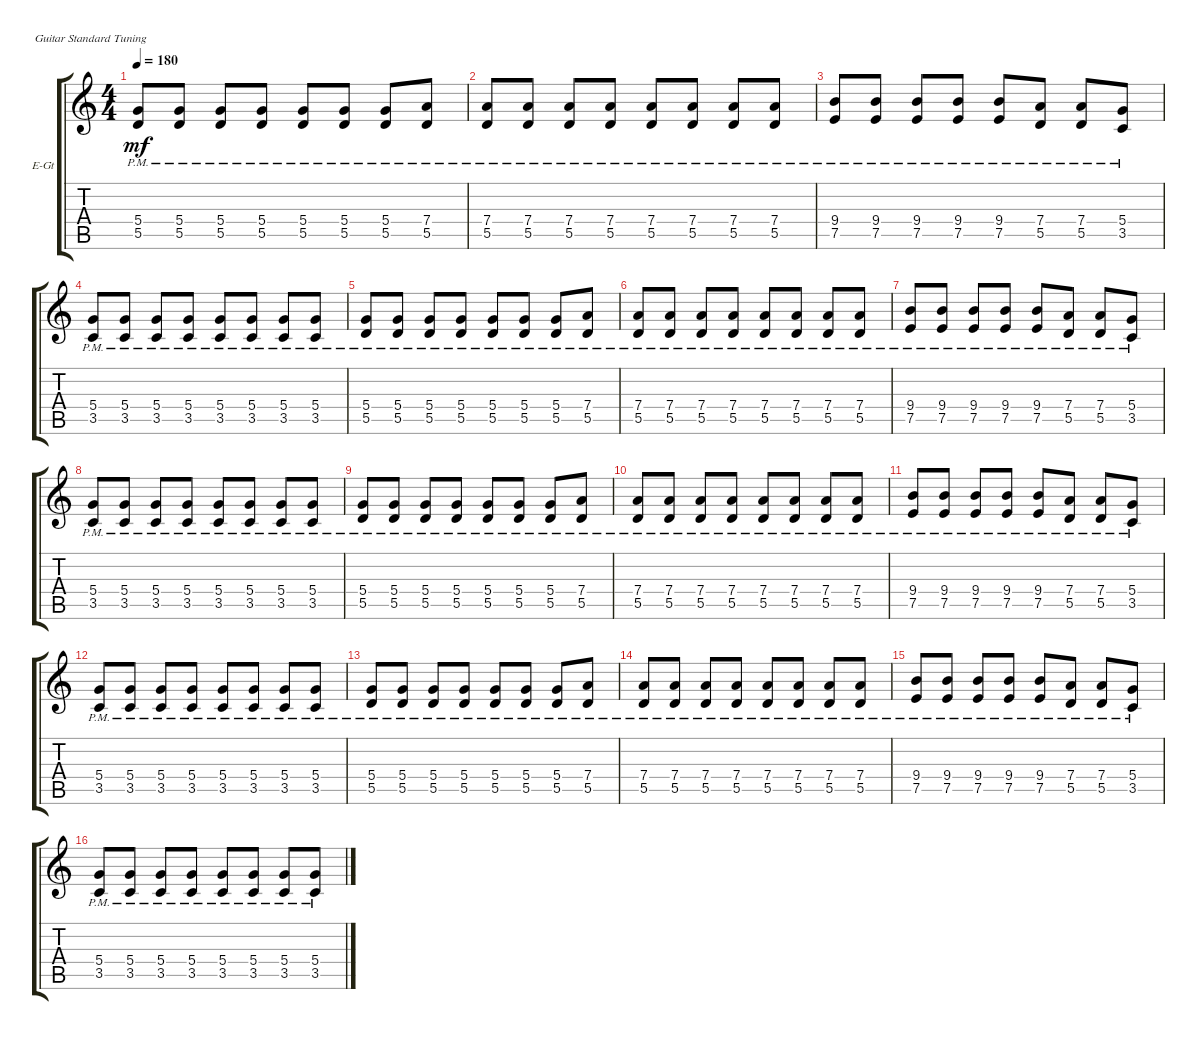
\defaultSystemsLayout 4
\bracketExtendMode groupsimilarinstruments
\firstSystemTrackNameOrientation horizontal
\otherSystemsTrackNameOrientation horizontal
\track ("Electric Guitar" "E-Gt") {multiBarRest instrument electricguitarclean}
\staff {score tabs}
\tuning (E4 B3 G3 D3 A2 E2)
\ts (4 4)
\tempo 180
\clef g2
\ks c
(5.5{pm} 5.4{pm}).8{dy mf instrument electricguitarclean} (5.5{pm} 5.4{pm}).8 (5.5{pm} 5.4{pm}).8 (5.5{pm} 5.4{pm}).8 (5.5{pm} 5.4{pm}).8 (5.5{pm} 5.4{pm}).8 (5.5{pm} 5.4{pm}).8 (5.5{pm} 7.4{pm}).8 |
(5.5{pm} 7.4{pm}).8 (5.5{pm} 7.4{pm}).8 (5.5{pm} 7.4{pm}).8 (5.5{pm} 7.4{pm}).8 (5.5{pm} 7.4{pm}).8 (5.5{pm} 7.4{pm}).8 (5.5{pm} 7.4{pm}).8 (5.5{pm} 7.4{pm}).8 |
(9.4{pm} 7.5{pm}).8 (9.4{pm} 7.5{pm}).8 (9.4{pm} 7.5{pm}).8 (9.4{pm} 7.5{pm}).8 (9.4{pm} 7.5{pm}).8 (7.4{pm} 5.5{pm}).8 (7.4{pm} 5.5{pm}).8 (5.4{pm} 3.5{pm}).8 |
(3.5{pm} 5.4{pm}).8 (3.5{pm} 5.4{pm}).8 (3.5{pm} 5.4{pm}).8 (3.5{pm} 5.4{pm}).8 (3.5{pm} 5.4{pm}).8 (3.5{pm} 5.4{pm}).8 (3.5{pm} 5.4{pm}).8 (3.5{pm} 5.4{pm}).8 |
(5.5{pm} 5.4{pm}).8 (5.5{pm} 5.4{pm}).8 (5.5{pm} 5.4{pm}).8 (5.5{pm} 5.4{pm}).8 (5.5{pm} 5.4{pm}).8 (5.5{pm} 5.4{pm}).8 (5.5{pm} 5.4{pm}).8 (5.5{pm} 7.4{pm}).8 |
(5.5{pm} 7.4{pm}).8 (5.5{pm} 7.4{pm}).8 (5.5{pm} 7.4{pm}).8 (5.5{pm} 7.4{pm}).8 (5.5{pm} 7.4{pm}).8 (5.5{pm} 7.4{pm}).8 (5.5{pm} 7.4{pm}).8 (5.5{pm} 7.4{pm}).8 |
(9.4{pm} 7.5{pm}).8 (9.4{pm} 7.5{pm}).8 (9.4{pm} 7.5{pm}).8 (9.4{pm} 7.5{pm}).8 (9.4{pm} 7.5{pm}).8 (7.4{pm} 5.5{pm}).8 (7.4{pm} 5.5{pm}).8 (5.4{pm} 3.5{pm}).8 |
(3.5{pm} 5.4{pm}).8 (3.5{pm} 5.4{pm}).8 (3.5{pm} 5.4{pm}).8 (3.5{pm} 5.4{pm}).8 (3.5{pm} 5.4{pm}).8 (3.5{pm} 5.4{pm}).8 (3.5{pm} 5.4{pm}).8 (3.5{pm} 5.4{pm}).8 |
(5.5{pm} 5.4{pm}).8 (5.5{pm} 5.4{pm}).8 (5.5{pm} 5.4{pm}).8 (5.5{pm} 5.4{pm}).8 (5.5{pm} 5.4{pm}).8 (5.5{pm} 5.4{pm}).8 (5.5{pm} 5.4{pm}).8 (5.5{pm} 7.4{pm}).8 |
(5.5{pm} 7.4{pm}).8 (5.5{pm} 7.4{pm}).8 (5.5{pm} 7.4{pm}).8 (5.5{pm} 7.4{pm}).8 (5.5{pm} 7.4{pm}).8 (5.5{pm} 7.4{pm}).8 (5.5{pm} 7.4{pm}).8 (5.5{pm} 7.4{pm}).8 |
(9.4{pm} 7.5{pm}).8 (9.4{pm} 7.5{pm}).8 (9.4{pm} 7.5{pm}).8 (9.4{pm} 7.5{pm}).8 (9.4{pm} 7.5{pm}).8 (7.4{pm} 5.5{pm}).8 (7.4{pm} 5.5{pm}).8 (5.4{pm} 3.5{pm}).8 |
(3.5{pm} 5.4{pm}).8 (3.5{pm} 5.4{pm}).8 (3.5{pm} 5.4{pm}).8 (3.5{pm} 5.4{pm}).8 (3.5{pm} 5.4{pm}).8 (3.5{pm} 5.4{pm}).8 (3.5{pm} 5.4{pm}).8 (3.5{pm} 5.4{pm}).8 |
(5.5{pm} 5.4{pm}).8 (5.5{pm} 5.4{pm}).8 (5.5{pm} 5.4{pm}).8 (5.5{pm} 5.4{pm}).8 (5.5{pm} 5.4{pm}).8 (5.5{pm} 5.4{pm}).8 (5.5{pm} 5.4{pm}).8 (5.5{pm} 7.4{pm}).8 |
(5.5{pm} 7.4{pm}).8 (5.5{pm} 7.4{pm}).8 (5.5{pm} 7.4{pm}).8 (5.5{pm} 7.4{pm}).8 (5.5{pm} 7.4{pm}).8 (5.5{pm} 7.4{pm}).8 (5.5{pm} 7.4{pm}).8 (5.5{pm} 7.4{pm}).8 |
(9.4{pm} 7.5{pm}).8 (9.4{pm} 7.5{pm}).8 (9.4{pm} 7.5{pm}).8 (9.4{pm} 7.5{pm}).8 (9.4{pm} 7.5{pm}).8 (7.4{pm} 5.5{pm}).8 (7.4{pm} 5.5{pm}).8 (5.4{pm} 3.5{pm}).8 |
(3.5{pm} 5.4{pm}).8 (3.5{pm} 5.4{pm}).8 (3.5{pm} 5.4{pm}).8 (3.5{pm} 5.4{pm}).8 (3.5{pm} 5.4{pm}).8 (3.5{pm} 5.4{pm}).8 (3.5{pm} 5.4{pm}).8 (3.5{pm} 5.4{pm}).8
